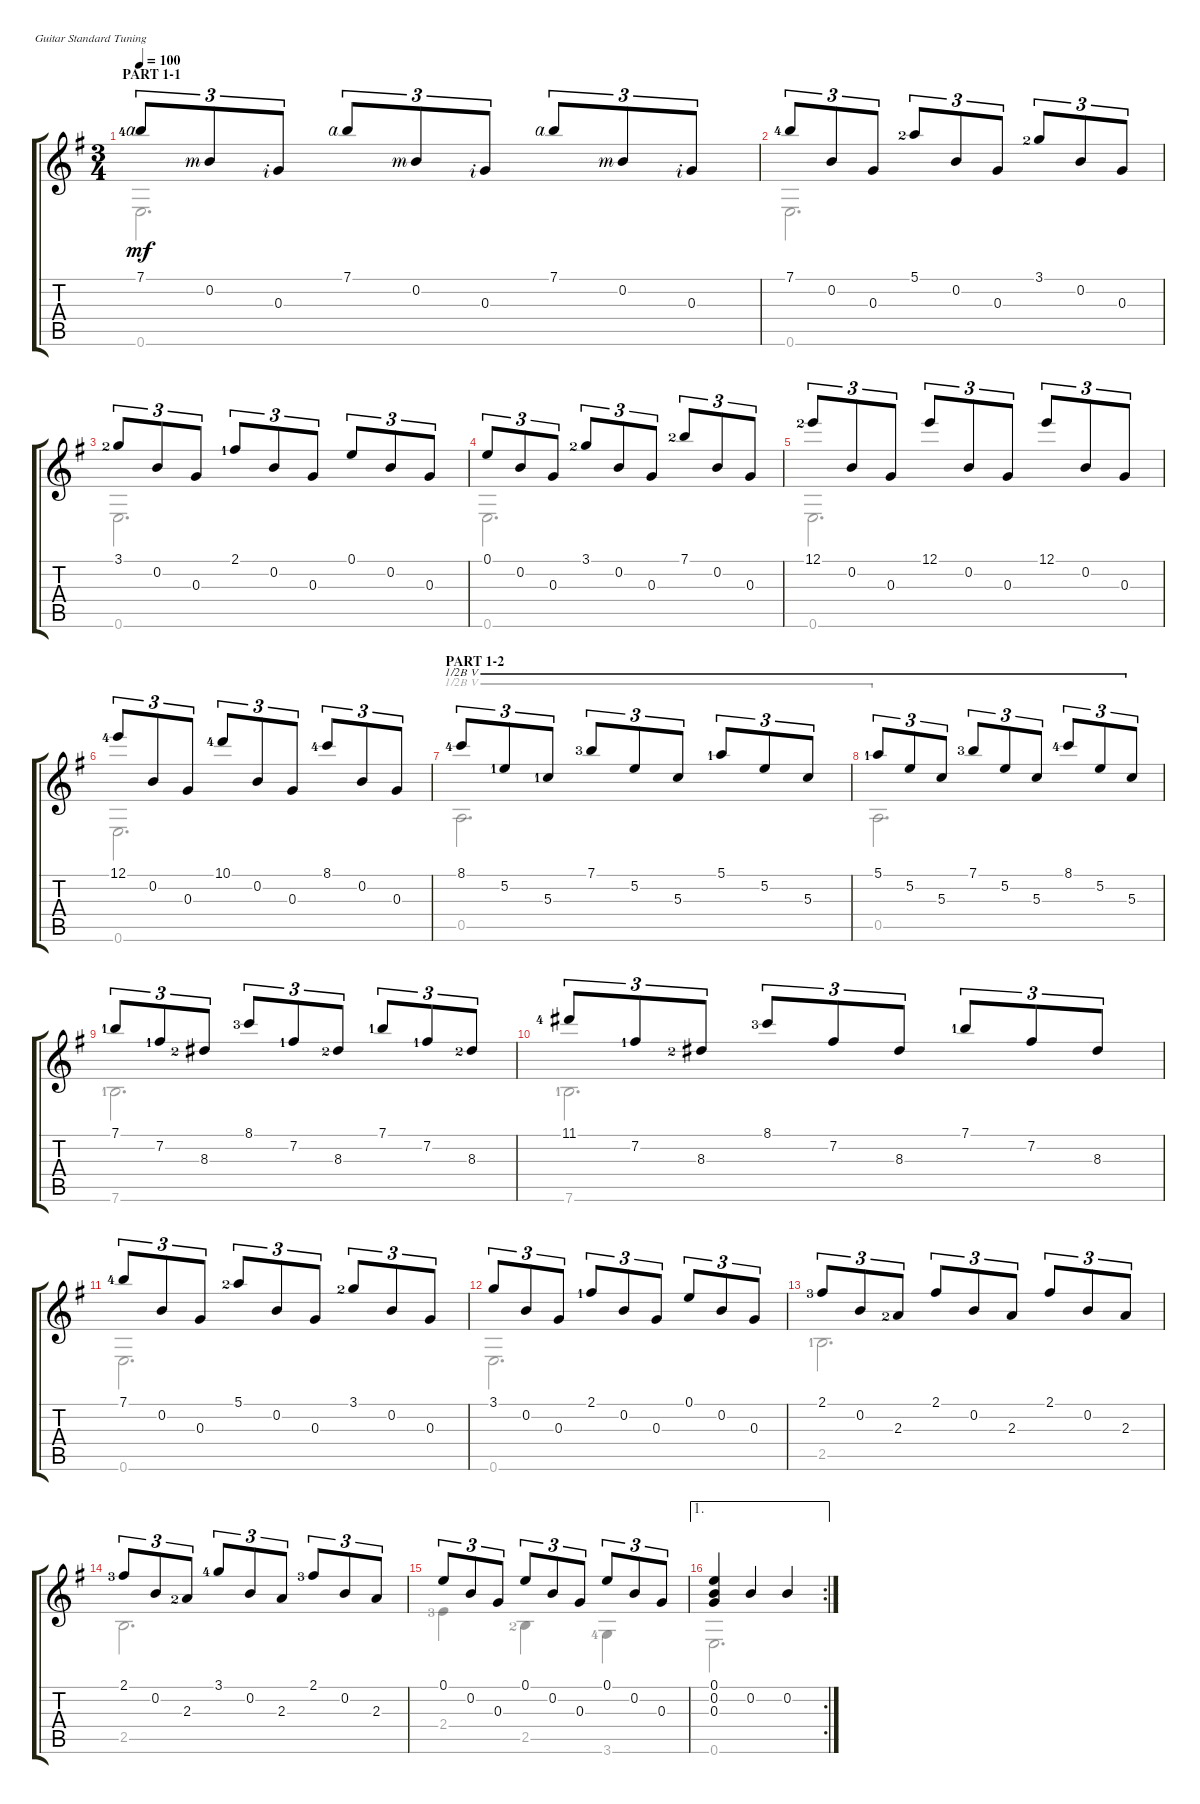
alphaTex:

\defaultSystemsLayout 4
\bracketExtendMode groupsimilarinstruments
\singleTrackTrackNamePolicy hidden
\multiTrackTrackNamePolicy hidden
\firstSystemTrackNameOrientation horizontal
\otherSystemsTrackNameOrientation horizontal
\chordDiagramsInScore
\track ("Steel Guitar" "S-Gt") {instrument acousticguitarsteel}
\staff {score tabs}
\tuning (E4 B3 G3 D3 A2 E2)
\voice
\ts (3 4)
\section ("" "PART 1-1")
\tempo 100
\clef g2
\ks eminor
7.1{lf 5 rf 4}.8{tu (3 2) dy mf instrument acousticguitarsteel} 0.2{rf 3}.8{tu (3 2)} 0.3{rf 2}.8{tu (3 2)} 7.1{rf 4}.8{tu (3 2)} 0.2{rf 3}.8{tu (3 2)} 0.3{rf 2}.8{tu (3 2)} 7.1{rf 4}.8{tu (3 2)} 0.2{rf 3}.8{tu (3 2)} 0.3{rf 2}.8{tu (3 2)} |
7.1{lf 5}.8{tu (3 2)} 0.2.8{tu (3 2)} 0.3.8{tu (3 2)} 5.1{lf 3}.8{tu (3 2)} 0.2.8{tu (3 2)} 0.3.8{tu (3 2)} 3.1{lf 3}.8{tu (3 2)} 0.2.8{tu (3 2)} 0.3.8{tu (3 2)} |
3.1{lf 3}.8{tu (3 2)} 0.2.8{tu (3 2)} 0.3.8{tu (3 2)} 2.1{lf 2}.8{tu (3 2)} 0.2.8{tu (3 2)} 0.3.8{tu (3 2)} 0.1.8{tu (3 2)} 0.2.8{tu (3 2)} 0.3.8{tu (3 2)} |
0.1.8{tu (3 2)} 0.2.8{tu (3 2)} 0.3.8{tu (3 2)} 3.1{lf 3}.8{tu (3 2)} 0.2.8{tu (3 2)} 0.3.8{tu (3 2)} 7.1{lf 3}.8{tu (3 2)} 0.2.8{tu (3 2)} 0.3.8{tu (3 2)} |
12.1{lf 3}.8{tu (3 2)} 0.2.8{tu (3 2)} 0.3.8{tu (3 2)} 12.1.8{tu (3 2)} 0.2.8{tu (3 2)} 0.3.8{tu (3 2)} 12.1.8{tu (3 2)} 0.2.8{tu (3 2)} 0.3.8{tu (3 2)} |
12.1{lf 5}.8{tu (3 2)} 0.2.8{tu (3 2)} 0.3.8{tu (3 2)} 10.1{lf 5}.8{tu (3 2)} 0.2.8{tu (3 2)} 0.3.8{tu (3 2)} 8.1{lf 5}.8{tu (3 2)} 0.2.8{tu (3 2)} 0.3.8{tu (3 2)} |
\section ("" "PART 1-2")
8.1{lf 5}.8{tu (3 2) barre (5 half)} 5.2{lf 2}.8{tu (3 2) barre (5 half)} 5.3{lf 2}.8{tu (3 2) barre (5 half)} 7.1{lf 4}.8{tu (3 2) barre (5 half)} 5.2.8{tu (3 2) barre (5 half)} 5.3.8{tu (3 2) barre (5 half)} 5.1{lf 2}.8{tu (3 2) barre (5 half)} 5.2.8{tu (3 2) barre (5 half)} 5.3.8{tu (3 2) barre (5 half)} |
5.1{lf 2}.8{tu (3 2) barre (5 half)} 5.2.8{tu (3 2) barre (5 half)} 5.3.8{tu (3 2) barre (5 half)} 7.1{lf 4}.8{tu (3 2) barre (5 half)} 5.2.8{tu (3 2) barre (5 half)} 5.3.8{tu (3 2) barre (5 half)} 8.1{lf 5}.8{tu (3 2) barre (5 half)} 5.2.8{tu (3 2) barre (5 half)} 5.3.8{tu (3 2) barre (5 half)} |
7.1{lf 2}.8{tu (3 2)} 7.2{lf 2}.8{tu (3 2)} 8.3{lf 3}.8{tu (3 2)} 8.1{lf 4}.8{tu (3 2)} 7.2{lf 2}.8{tu (3 2)} 8.3{lf 3}.8{tu (3 2)} 7.1{lf 2}.8{tu (3 2)} 7.2{lf 2}.8{tu (3 2)} 8.3{lf 3}.8{tu (3 2)} |
11.1{lf 5}.8{tu (3 2)} 7.2{lf 2}.8{tu (3 2)} 8.3{lf 3}.8{tu (3 2)} 8.1{lf 4}.8{tu (3 2)} 7.2.8{tu (3 2)} 8.3.8{tu (3 2)} 7.1{lf 2}.8{tu (3 2)} 7.2.8{tu (3 2)} 8.3.8{tu (3 2)} |
7.1{lf 5}.8{tu (3 2)} 0.2.8{tu (3 2)} 0.3.8{tu (3 2)} 5.1{lf 3}.8{tu (3 2)} 0.2.8{tu (3 2)} 0.3.8{tu (3 2)} 3.1{lf 3}.8{tu (3 2)} 0.2.8{tu (3 2)} 0.3.8{tu (3 2)} |
3.1.8{tu (3 2)} 0.2.8{tu (3 2)} 0.3.8{tu (3 2)} 2.1{lf 2}.8{tu (3 2)} 0.2.8{tu (3 2)} 0.3.8{tu (3 2)} 0.1.8{tu (3 2)} 0.2.8{tu (3 2)} 0.3.8{tu (3 2)} |
2.1{lf 4}.8{tu (3 2)} 0.2.8{tu (3 2)} 2.3{lf 3}.8{tu (3 2)} 2.1.8{tu (3 2)} 0.2.8{tu (3 2)} 2.3.8{tu (3 2)} 2.1.8{tu (3 2)} 0.2.8{tu (3 2)} 2.3.8{tu (3 2)} |
2.1{lf 4}.8{tu (3 2)} 0.2.8{tu (3 2)} 2.3{lf 3}.8{tu (3 2)} 3.1{lf 5}.8{tu (3 2)} 0.2.8{tu (3 2)} 2.3.8{tu (3 2)} 2.1{lf 4}.8{tu (3 2)} 0.2.8{tu (3 2)} 2.3.8{tu (3 2)} |
0.1.8{tu (3 2)} 0.2.8{tu (3 2)} 0.3.8{tu (3 2)} 0.1.8{tu (3 2)} 0.2.8{tu (3 2)} 0.3.8{tu (3 2)} 0.1.8{tu (3 2)} 0.2.8{tu (3 2)} 0.3.8{tu (3 2)} |
\ae 1
\rc 2
(0.3 0.2 0.1).4 0.2.4 0.2.4
\voice
\clef g2
\ottava regular
\simile none
\ks eminor
0.6.2{d dy mf} |
0.6.2{d} |
0.6.2{d} |
0.6.2{d} |
0.6.2{d} |
0.6.2{d} |
0.5.2{d barre (5 half)} |
0.5.2{d barre (5 half)} |
7.6{lf 2}.2{d} |
7.6{lf 2}.2{d} |
0.6.2{d} |
0.6.2{d} |
2.5{lf 2}.2{d} |
2.5.2{d} |
2.4{lf 4}.4 2.5{lf 3}.4 3.6{lf 5}.4 |
0.6.2{d}
